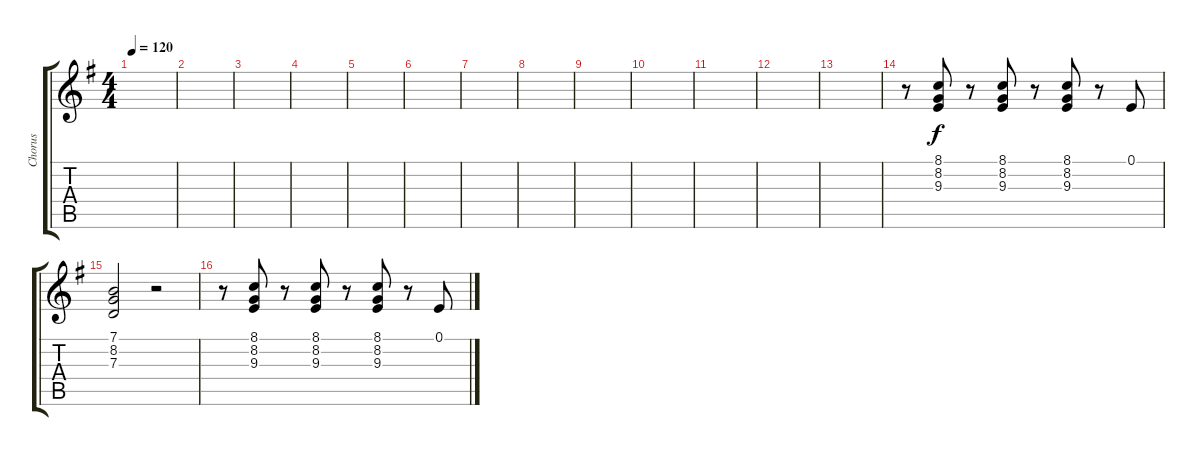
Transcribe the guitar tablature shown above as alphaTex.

\track ("Chorus" "Chorus") {instrument voiceoohs}
\staff {score tabs}
\tuning (E4 B3 G3 D3 A2 E2) {hide}
\ts (4 4)
\tempo 120
\clef g2
\ks g
|
|
|
|
|
|
|
|
|
|
|
|
|
r.8 (8.1 8.2 9.3).8 r.8 (8.1 8.2 9.3).8 r.8 (8.1 8.2 9.3).8 r.8 0.1.8 |
(7.1 8.2 7.3).2 r.2 |
r.8 (8.1 8.2 9.3).8 r.8 (8.1 8.2 9.3).8 r.8 (8.1 8.2 9.3).8 r.8 0.1.8
